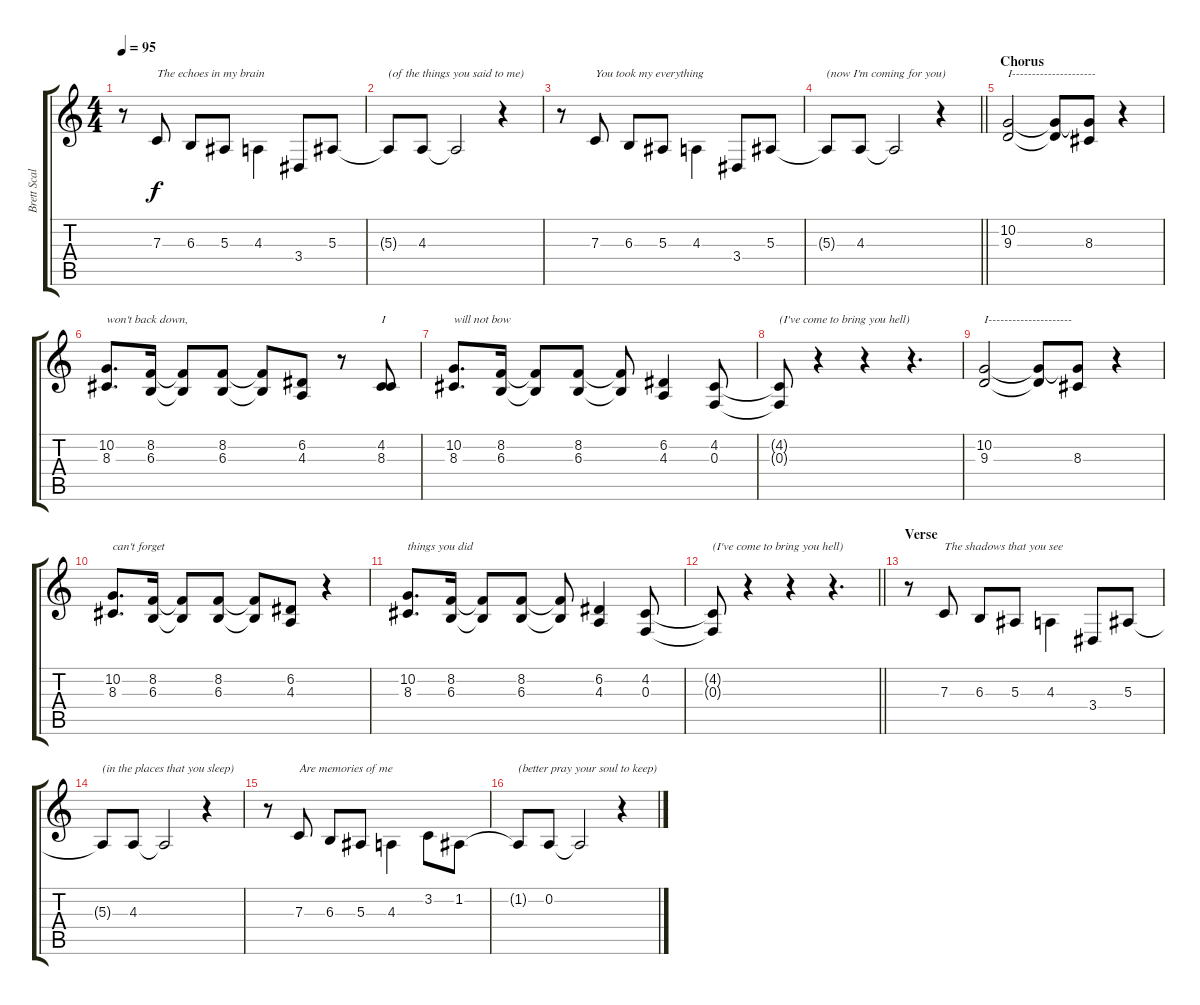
\track ("Brett Scallions (Lead Vocals)" "Brett Scal") {instrument cello}
\staff {score tabs}
\tuning (D4 A3 F3 C3 G2 C2) {hide}
\ts (4 4)
\tempo 95
\clef g2
\ks c
r.8{dy f} 7.3.8{txt "The echoes in my brain"} 6.3.8 5.3.8 4.3.4{beam Down} 3.4.8 5.3.8 |
5.3{t}.8{txt "(of the things you said to me)"} 4.3.8 4.3{t}.2 r.4 |
r.8 7.3.8{txt "You took my everything"} 6.3.8 5.3.8 4.3.4{beam Down} 3.4.8 5.3.8 |
\barLineRight lightlight
5.3{t}.8{txt "(now I'm coming for you)"} 4.3.8 4.3{t}.2 r.4 |
\section ("" "Chorus")
(10.2 9.3).2{txt "I---------------------"} (10.2{t} 9.3{t}).8 (10.2{t} 8.3).8 r.4 |
(10.2 8.3).8{d txt "won't back down,"} (8.2 6.3).16 (8.2{t} 6.3{t}).8 (8.2 6.3).8 (8.2{t} 6.3{t}).8 (6.2 4.3).8 r.8 (4.2 8.3).8{txt "I"} |
(10.2 8.3).8{d txt "will not bow"} (8.2 6.3).16 (8.2{t} 6.3{t}).8 (8.2 6.3).8 (8.2{t} 6.3{t}).8 (6.2 4.3).4 (4.2 0.3).8 |
(4.2{t} 0.3{t}).8{txt "(I've come to bring you hell)"} r.4 r.4 r.4{d} |
(10.2 9.3).2{txt "I---------------------"} (10.2{t} 9.3{t}).8 (10.2{t} 8.3).8 r.4 |
(10.2 8.3).8{d txt "can't forget"} (8.2 6.3).16 (8.2{t} 6.3{t}).8 (8.2 6.3).8 (8.2{t} 6.3{t}).8 (6.2 4.3).8 r.4 |
(10.2 8.3).8{d txt "things you did"} (8.2 6.3).16 (8.2{t} 6.3{t}).8 (8.2 6.3).8 (8.2{t} 6.3{t}).8 (6.2 4.3).4 (4.2 0.3).8 |
\barLineRight lightlight
(4.2{t} 0.3{t}).8{txt "(I've come to bring you hell)"} r.4 r.4 r.4{d} |
\section ("" "Verse")
r.8 7.3.8{txt "The shadows that you see"} 6.3.8 5.3.8 4.3.4{beam Down} 3.4.8 5.3.8 |
5.3{t}.8{txt "(in the places that you sleep)"} 4.3.8 4.3{t}.2 r.4 |
r.8 7.3.8{txt "Are memories of me"} 6.3.8 5.3.8 4.3.4{beam Down} 3.2.8{beam Down} 1.2.8{beam Down} |
1.2{t}.8{txt "(better pray your soul to keep)"} 0.2.8 0.2{t}.2 r.4
